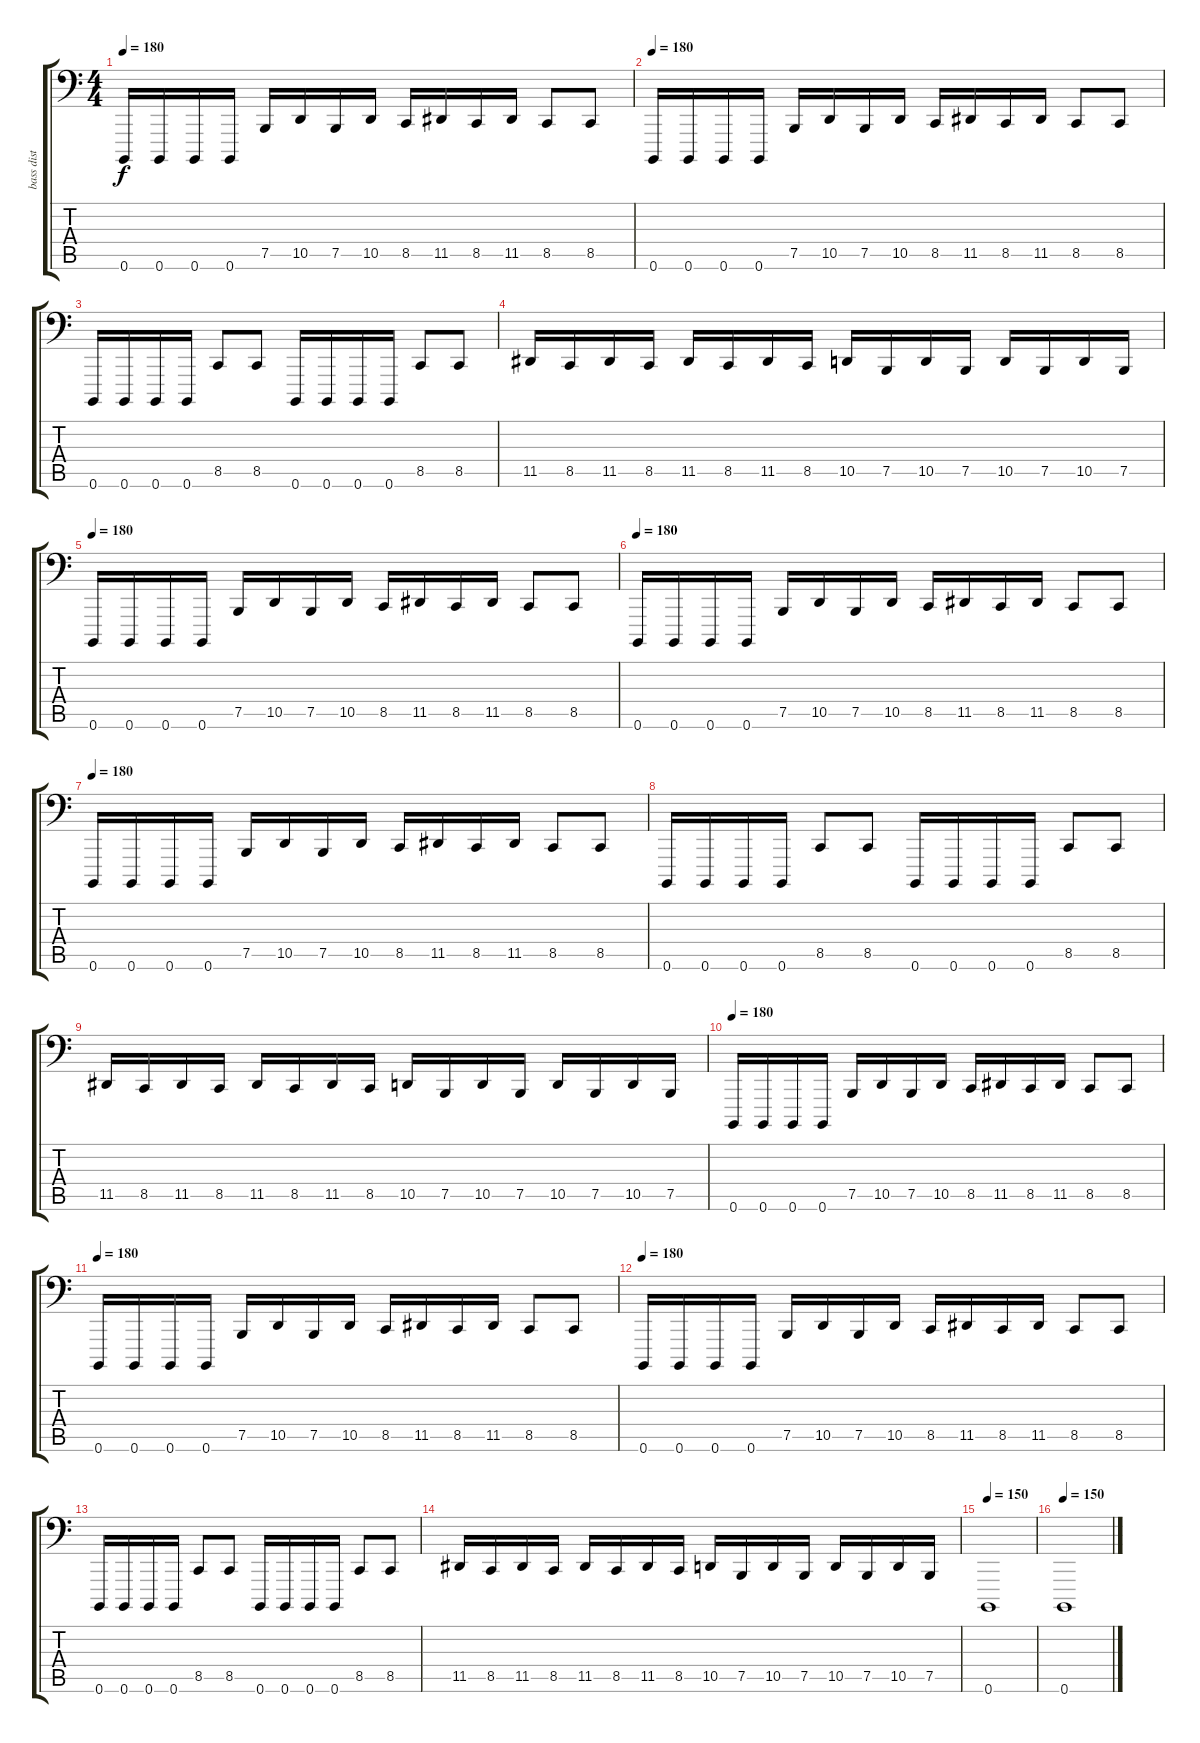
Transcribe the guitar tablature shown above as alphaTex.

\track ("bass dist" "bass dist") {instrument lead2sawtooth}
\staff {score tabs}
\tuning (B2 Gb2 D2 A1 E1 B0) {hide}
\ts (4 4)
\tempo 180
\clef f4
\ks c
0.6.16{dy f} 0.6.16 0.6.16 0.6.16 7.5.16 10.5.16 7.5.16 10.5.16 8.5.16 11.5.16 8.5.16 11.5.16 8.5.8 8.5.8 |
\tempo 180
0.6.16 0.6.16 0.6.16 0.6.16 7.5.16 10.5.16 7.5.16 10.5.16 8.5.16 11.5.16 8.5.16 11.5.16 8.5.8 8.5.8 |
0.6.16 0.6.16 0.6.16 0.6.16 8.5.8 8.5.8 0.6.16 0.6.16 0.6.16 0.6.16 8.5.8 8.5.8 |
11.5.16 8.5.16 11.5.16 8.5.16 11.5.16 8.5.16 11.5.16 8.5.16 10.5.16 7.5.16 10.5.16 7.5.16 10.5.16 7.5.16 10.5.16 7.5.16 |
\tempo 180
0.6.16 0.6.16 0.6.16 0.6.16 7.5.16 10.5.16 7.5.16 10.5.16 8.5.16 11.5.16 8.5.16 11.5.16 8.5.8 8.5.8 |
\tempo 180
0.6.16 0.6.16 0.6.16 0.6.16 7.5.16 10.5.16 7.5.16 10.5.16 8.5.16 11.5.16 8.5.16 11.5.16 8.5.8 8.5.8 |
\tempo 180
0.6.16 0.6.16 0.6.16 0.6.16 7.5.16 10.5.16 7.5.16 10.5.16 8.5.16 11.5.16 8.5.16 11.5.16 8.5.8 8.5.8 |
0.6.16 0.6.16 0.6.16 0.6.16 8.5.8 8.5.8 0.6.16 0.6.16 0.6.16 0.6.16 8.5.8 8.5.8 |
11.5.16 8.5.16 11.5.16 8.5.16 11.5.16 8.5.16 11.5.16 8.5.16 10.5.16 7.5.16 10.5.16 7.5.16 10.5.16 7.5.16 10.5.16 7.5.16 |
\tempo 180
0.6.16 0.6.16 0.6.16 0.6.16 7.5.16 10.5.16 7.5.16 10.5.16 8.5.16 11.5.16 8.5.16 11.5.16 8.5.8 8.5.8 |
\tempo 180
0.6.16 0.6.16 0.6.16 0.6.16 7.5.16 10.5.16 7.5.16 10.5.16 8.5.16 11.5.16 8.5.16 11.5.16 8.5.8 8.5.8 |
\tempo 180
0.6.16 0.6.16 0.6.16 0.6.16 7.5.16 10.5.16 7.5.16 10.5.16 8.5.16 11.5.16 8.5.16 11.5.16 8.5.8 8.5.8 |
0.6.16 0.6.16 0.6.16 0.6.16 8.5.8 8.5.8 0.6.16 0.6.16 0.6.16 0.6.16 8.5.8 8.5.8 |
11.5.16 8.5.16 11.5.16 8.5.16 11.5.16 8.5.16 11.5.16 8.5.16 10.5.16 7.5.16 10.5.16 7.5.16 10.5.16 7.5.16 10.5.16 7.5.16 |
\tempo 120
\tempo 150
0.6.1 |
\tempo 150
0.6.1
